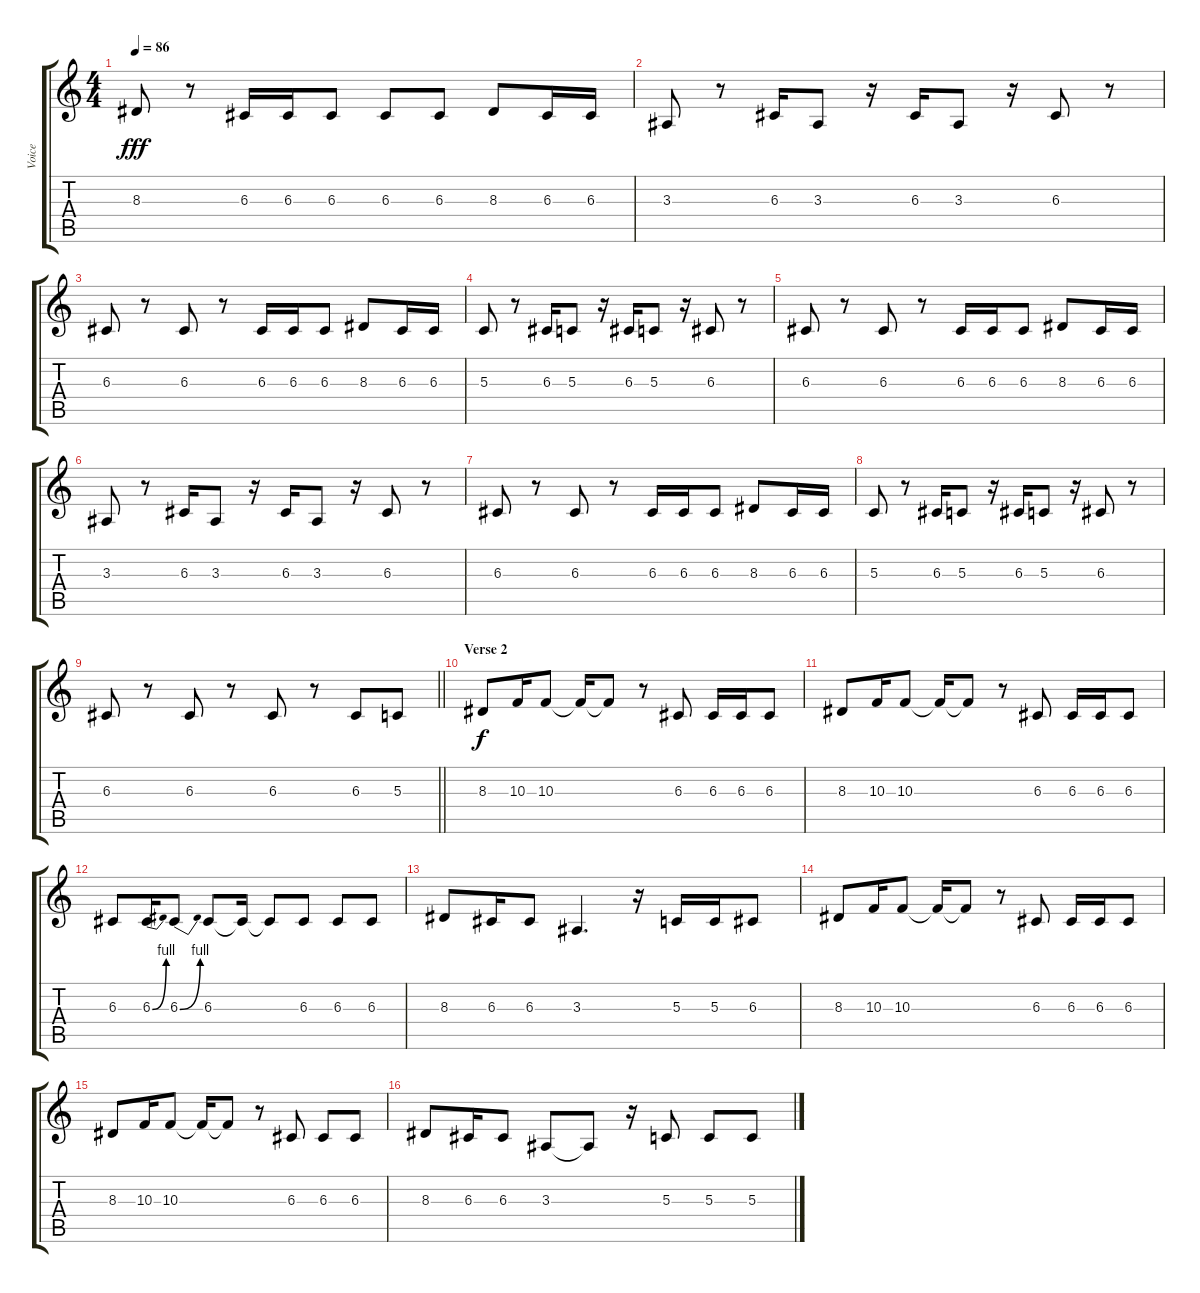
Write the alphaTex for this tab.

\track ("Voice" "Voice") {instrument oboe}
\staff {score tabs}
\tuning (E4 B3 G3 D3 A2 E2) {hide}
\ts (4 4)
\tempo 86
\clef g2
\ks c
8.3.8{dy fff} r.8 6.3.16 6.3.16 6.3.8 6.3.8 6.3.8 8.3.8 6.3.16 6.3.16 |
3.3.8 r.8 6.3.16 3.3.8 r.16 6.3.16 3.3.8 r.16 6.3.8 r.8 |
6.3.8 r.8 6.3.8 r.8 6.3.16 6.3.16 6.3.8 8.3.8 6.3.16 6.3.16 |
5.3.8 r.8 6.3.16 5.3.8 r.16 6.3.16 5.3.8 r.16 6.3.8 r.8 |
6.3.8 r.8 6.3.8 r.8 6.3.16 6.3.16 6.3.8 8.3.8 6.3.16 6.3.16 |
3.3.8 r.8 6.3.16 3.3.8 r.16 6.3.16 3.3.8 r.16 6.3.8 r.8 |
6.3.8 r.8 6.3.8 r.8 6.3.16 6.3.16 6.3.8 8.3.8 6.3.16 6.3.16 |
5.3.8 r.8 6.3.16 5.3.8 r.16 6.3.16 5.3.8 r.16 6.3.8 r.8 |
\barLineRight lightlight
6.3.8 r.8 6.3.8 r.8 6.3.8 r.8 6.3.8 5.3.8 |
\section ("" "Verse 2")
8.3.8{dy f} 10.3.16 10.3.8 10.3{t}.16 10.3{t}.8 r.8 6.3.8 6.3.16 6.3.16 6.3.8 |
8.3.8 10.3.16 10.3.8 10.3{t}.16 10.3{t}.8 r.8 6.3.8 6.3.16 6.3.16 6.3.8 |
6.3.8 6.3{be (bend 0 0 60 4)}.16 6.3{be (bend 0 0 60 4)}.8 6.3.8 6.3{t}.16 6.3{t}.8 6.3.8 6.3.8 6.3.8 |
8.3.8 6.3.16 6.3.8 3.3.4{d} r.16 5.3.16 5.3.16 6.3.8 |
8.3.8 10.3.16 10.3.8 10.3{t}.16 10.3{t}.8 r.8 6.3.8 6.3.16 6.3.16 6.3.8 |
8.3.8 10.3.16 10.3.8 10.3{t}.16 10.3{t}.8 r.8 6.3.8 6.3.8 6.3.8 |
8.3.8 6.3.16 6.3.8 3.3.8 3.3{t}.8 r.16 5.3.8 5.3.8 5.3.8
